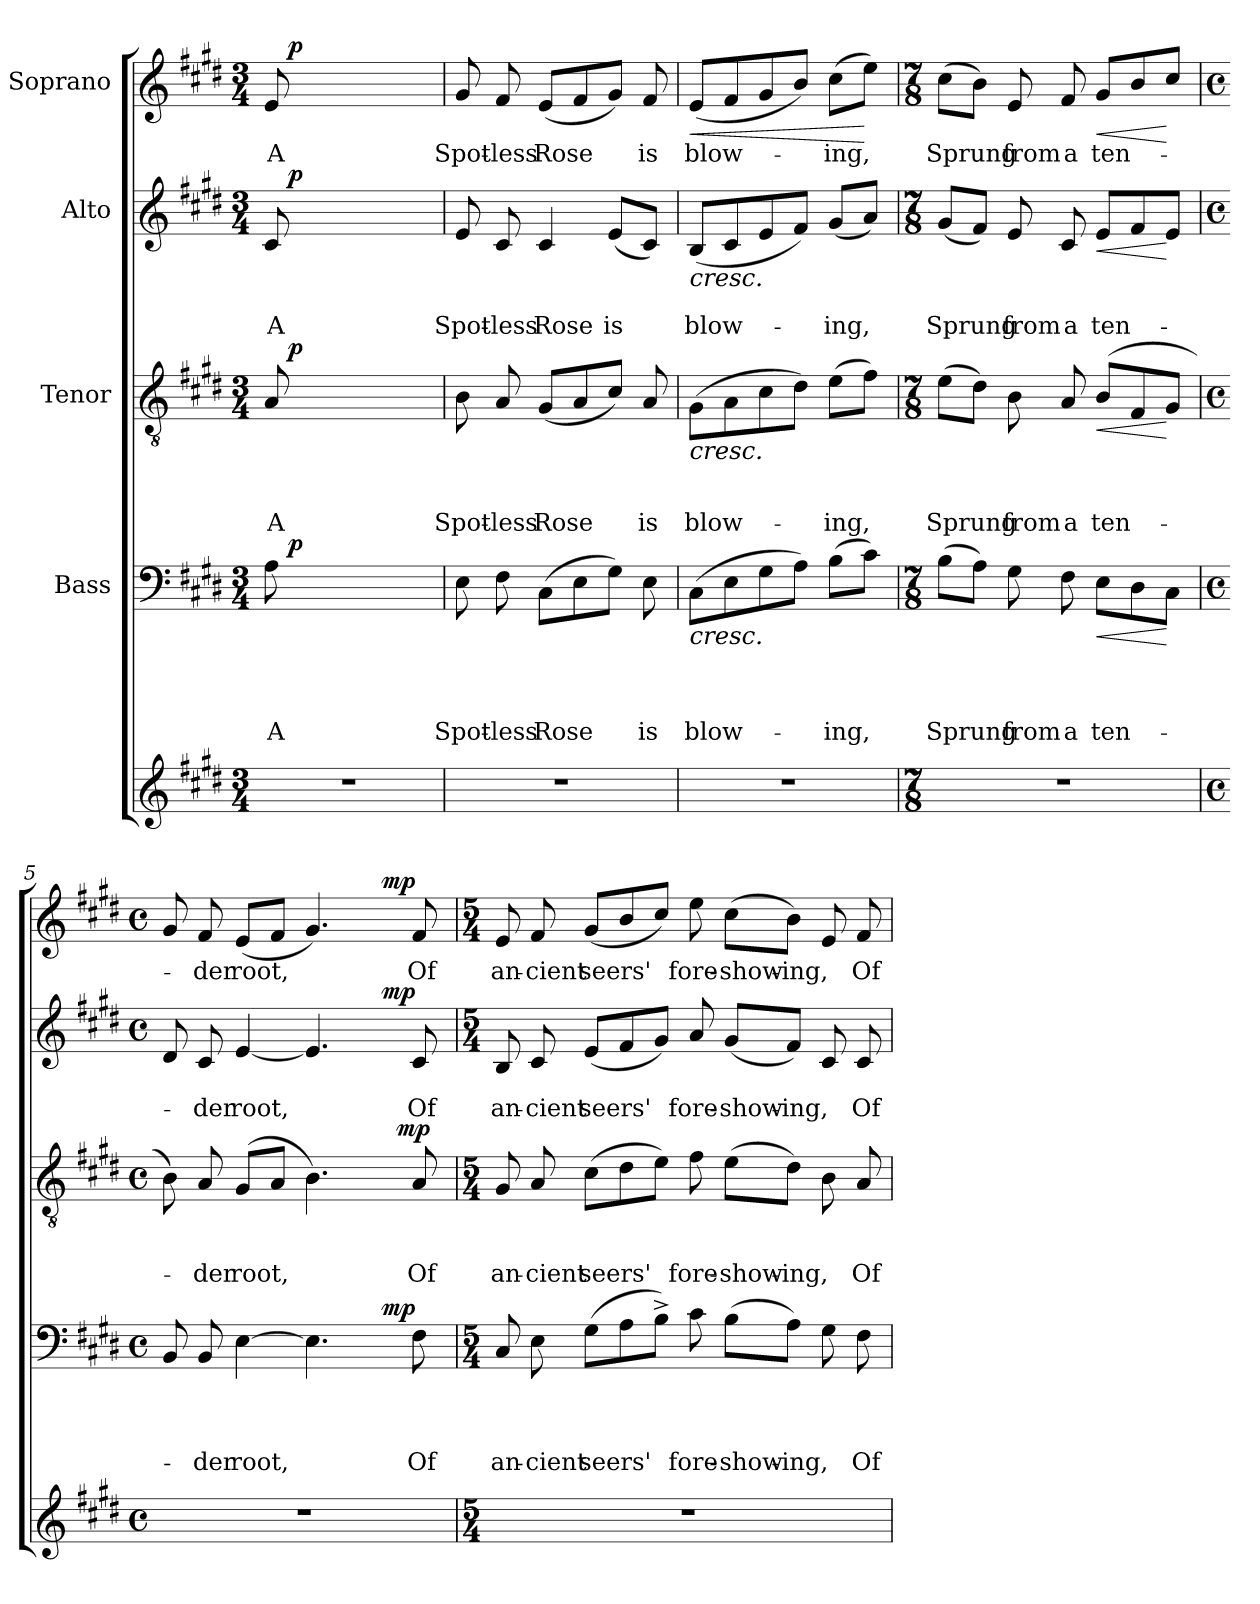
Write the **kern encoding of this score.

**kern	**kern	**text	**text	**text	**text	**dynam	**kern	**text	**text	**text	**dynam	**kern	**text	**text	**dynam	**kern	**text	**dynam
*part5	*part4	*part4	*part4	*part4	*part4	*part4	*part3	*part3	*part3	*part3	*part3	*part2	*part2	*part2	*part2	*part1	*part1	*part1
*staff5	*staff4	*staff4	*staff4	*staff4	*staff4	*staff4	*staff3	*staff3	*staff3	*staff3	*staff3	*staff2	*staff2	*staff2	*staff2	*staff1	*staff1	*staff1
*	*I"Bass	*	*	*	*	*	*I"Tenor	*	*	*	*	*I"Alto	*	*	*	*I"Soprano	*	*
*clefG2	*clefF4	*	*	*	*	*	*clefGv2	*	*	*	*	*clefG2	*	*	*	*clefG2	*	*
*k[f#c#g#d#]	*k[f#c#g#d#]	*	*	*	*	*	*k[f#c#g#d#]	*	*	*	*	*k[f#c#g#d#]	*	*	*	*k[f#c#g#d#]	*	*
*E:	*E:	*	*	*	*	*	*E:	*	*	*	*	*E:	*	*	*	*E:	*	*
*M3/4	*M3/4	*	*	*	*	*	*M3/4	*	*	*	*	*M3/4	*	*	*	*M3/4	*	*
=1	=1	=1	=1	=1	=1	=1	=1	=1	=1	=1	=1	=1	=1	=1	=1	=1	=1	=1
!	!	!	!	!	!LO:LY:b	!	!	!	!	!LO:LY:b	!	!	!	!LO:LY:b	!	!	!LO:LY:b	!
*	*^	*	*	*	*	*	*^	*	*	*	*	*^	*	*	*	*^	*	*
2.r	8A\	16ryy	.	.	.	A	.	8A/	16ryy	.	.	A	.	8c#/	16ryy	.	A	.	8e/	16ryy	A	.
!	!	!	!	!	!	!	!LO:DY:a	!	!	!	!	!	!LO:DY:a	!	!	!	!	!LO:DY:a	!	!	!	!LO:DY:a
.	.	2ryy	.	.	.	.	p	.	2ryy	.	.	.	p	.	2ryy	.	.	p	.	2ryy	.	p
.	2ryy	.	.	.	.	.	.	2ryy	.	.	.	.	.	2ryy	.	.	.	.	2ryy	.	.	.
.	.	8.ryy	.	.	.	.	.	.	8.ryy	.	.	.	.	.	8.ryy	.	.	.	.	8.ryy	.	.
.	8ryy	.	.	.	.	.	.	8ryy	.	.	.	.	.	8ryy	.	.	.	.	8ryy	.	.	.
=2	=2	=2	=2	=2	=2	=2	=2	=2	=2	=2	=2	=2	=2	=2	=2	=2	=2	=2	=2	=2	=2	=2
!	!	!	!	!	!	!LO:LY:b	!	!	!	!	!	!LO:LY:b	!	!	!	!	!LO:LY:b	!	!	!	!LO:LY:b	!
*	*v	*v	*	*	*	*	*	*	*	*	*	*	*	*v	*v	*	*	*	*v	*v	*	*
*	*	*	*	*	*	*	*v	*v	*	*	*	*	*	*	*	*	*	*	*
2.r	8E\	.	.	.	Spot-	.	8B\	.	.	Spot-	.	8e/	.	Spot-	.	8g#/	Spot-	.
!	!	!	!	!	!LO:LY:b:rj	!	!	!	!	!LO:LY:b:rj	!	!	!	!LO:LY:b:rj	!	!	!LO:LY:b:rj	!
.	8F#\	.	.	.	-less	.	8A/	.	.	-less	.	8c#/	.	-less	.	8f#/	-less	.
!	!	!	!	!	!LO:LY:b	!	!	!	!	!LO:LY:b	!	!	!	!LO:LY:b	!	!	!LO:LY:b	!
.	(>8C#\L	.	.	.	Rose	.	(<8G#/L	.	.	Rose	.	4c#/	.	Rose	.	(<8e/L	Rose	.
.	8E\	.	.	.	.	.	8A/	.	.	.	.	.	.	.	.	8f#/	.	.
!	!	!	!	!	!	!	!	!	!	!	!	!	!	!LO:LY:b	!	!	!	!
.	8G#\J)	.	.	.	.	.	8c#/J)	.	.	.	.	(<8e/L	.	is	.	8g#/J)	.	.
!	!	!	!	!	!LO:LY:b	!	!	!	!	!LO:LY:b	!	!	!	!	!	!	!LO:LY:b	!
.	8E\	.	.	.	is	.	8A/	.	.	is	.	8c#/J)	.	.	.	8f#/	is	.
=3	=3	=3	=3	=3	=3	=3	=3	=3	=3	=3	=3	=3	=3	=3	=3	=3	=3	=3
!	!	!	!	!	!LO:LY:b	!LO:HP:b	!	!	!	!LO:LY:b	!LO:HP:b	!	!	!LO:LY:b	!LO:HP:b	!	!LO:LY:b	!LO:HP:b
2.r	(>8C#\L	.	.	.	blow-	<	(>8G#\L	.	.	blow-	<	(<8B/L	.	blow-	<	(<8e/L	blow-	<
.	8E\	.	.	.	.	.	8A\	.	.	.	.	8c#/	.	.	.	8f#/	.	.
.	8G#\	.	.	.	.	.	8c#\	.	.	.	.	8e/	.	.	.	8g#/	.	.
.	8A\J)	.	.	.	.	.	8d#\J)	.	.	.	.	8f#/J)	.	.	.	8b/J)	.	.
!	!	!	!	!	!LO:LY:b	!	!	!	!	!LO:LY:b	!	!	!	!LO:LY:b	!	!	!LO:LY:b	!
.	(>8B\L	.	.	.	-ing,	.	(>8e\L	.	.	-ing,	.	(<8g#/L	.	-ing,	.	(>8cc#\L	-ing,	.
.	8c#\J)	.	.	.	.	.	8f#\J)	.	.	.	.	8a/J)	.	.	.	8ee\J)	.	[
=4	=4	=4	=4	=4	=4	=4	=4	=4	=4	=4	=4	=4	=4	=4	=4	=4	=4	=4
*M7/8	*M7/8	*	*	*	*	*	*M7/8	*	*	*	*	*M7/8	*	*	*	*M7/8	*	*
!	!	!	!	!	!LO:LY:b	!	!	!	!	!LO:LY:b	!	!	!	!LO:LY:b	!	!	!LO:LY:b	!
2..r	(>8B\L	.	.	.	Sprung	.	(>8e\L	.	.	Sprung	.	(<8g#/L	.	Sprung	.	(>8cc#\L	Sprung	.
.	8A\J)	.	.	.	.	.	8d#\J)	.	.	.	.	8f#/J)	.	.	.	8b\J)	.	.
!	!	!	!	!	!LO:LY:b	!	!	!	!	!LO:LY:b	!	!	!	!LO:LY:b	!	!	!LO:LY:b	!
.	8G#\	.	.	.	from	.	8B\	.	.	from	.	8e/	.	from	.	8e/	from	.
!	!	!	!	!	!LO:LY:b	!	!	!	!	!LO:LY:b	!	!	!	!LO:LY:b	!	!	!LO:LY:b	!
.	8F#\	.	.	.	a	.	8A/	.	.	a	.	8c#/	.	a	.	8f#/	a	.
!	!	!	!	!	!LO:LY:b	!LO:HP:b	!	!	!	!LO:LY:b	!LO:HP:b	!	!	!LO:LY:b	!LO:HP:b	!	!LO:LY:b	!LO:HP:b
.	8E\L	.	.	.	ten-	<	(>8B/L	.	.	ten-	<	8e/L	.	ten-	<	8g#/L	ten-	<
.	8D#\	.	.	.	.	.	8F#/	.	.	.	.	8f#/	.	.	.	8b/	.	.
.	8C#\J	.	.	.	.	[	8G#/J	.	.	.	[	8e/J	.	.	[	8cc#/J	.	[
!!LO:LB:g=z
=5	=5	=5	=5	=5	=5	=5	=5	=5	=5	=5	=5	=5	=5	=5	=5	=5	=5	=5
*M4/4	*M4/4	*	*	*	*	*	*M4/4	*	*	*	*	*M4/4	*	*	*	*M4/4	*	*
*met(c)	*met(c)	*	*	*	*	*	*met(c)	*	*	*	*	*met(c)	*	*	*	*met(c)	*	*
*	*^	*	*	*	*	*	*^	*	*	*	*	*^	*	*	*	*^	*	*
1r	8BB/	2ryy	.	.	.	.	.	8B\)	2ryy	.	.	.	.	8d#/	2ryy	.	.	.	8g#/	2ryy	.	.
!	!	!	!	!	!	!LO:LY:b	!	!	!	!	!	!LO:LY:b	!	!	!	!	!LO:LY:b	!	!	!	!LO:LY:b	!
.	8BB/	.	.	.	.	-der	[	8A/	.	.	.	-der	[	8c#/	.	.	-der	[	8f#/	.	-der	.
!	!	!	!	!	!	!LO:LY:b	!	!	!	!	!	!LO:LY:b	!	!	!	!	!LO:LY:b	!	!	!	!LO:LY:b	!
.	[>4E\	.	.	.	.	root,	.	(>8G#/L	.	.	.	root,	.	[<4e/	.	.	root,	.	(<8e/L	.	root,	.
.	.	.	.	.	.	.	.	8A/J	.	.	.	.	.	.	.	.	.	.	8f#/J	.	.	.
.	4.E\]	4ryy	.	.	.	.	.	4.B\)	4ryy	.	.	.	.	4.e/]	4ryy	.	.	.	4.g#/)	4ryy	.	.
.	.	16ryy	.	.	.	.	.	.	16.ryy	.	.	.	.	.	16ryy	.	.	.	.	16ryy	.	.
!	!	!	!	!	!	!	!LO:DY:a	!	!	!	!	!	!	!	!	!	!	!LO:DY:a	!	!	!	!LO:DY:a
.	.	8.ryy	.	.	.	.	mp	.	.	.	.	.	.	.	8.ryy	.	.	mp	.	8.ryy	.	mp
!	!	!	!	!	!	!	!	!	!	!	!	!	!LO:DY:a	!	!	!	!	!	!	!	!	!
.	.	.	.	.	.	.	.	.	8ryy	.	.	.	mp	.	.	.	.	.	.	.	.	.
!	!	!	!	!	!	!LO:LY:b	!	!	!	!	!	!LO:LY:b	!	!	!	!	!LO:LY:b	!	!	!	!LO:LY:b	!
.	8F#\	.	.	.	.	Of	.	8A/	.	.	.	Of	.	8c#/	.	.	Of	.	8f#/	.	Of	.
.	.	.	.	.	.	.	.	.	32ryy	.	.	.	.	.	.	.	.	.	.	.	.	.
*	*v	*v	*	*	*	*	*	*	*	*	*	*	*	*v	*v	*	*	*	*v	*v	*	*
*	*	*	*	*	*	*	*v	*v	*	*	*	*	*	*	*	*	*	*	*
=6	=6	=6	=6	=6	=6	=6	=6	=6	=6	=6	=6	=6	=6	=6	=6	=6	=6	=6
*M5/4	*M5/4	*	*	*	*	*	*M5/4	*	*	*	*	*M5/4	*	*	*	*M5/4	*	*
*	*^	*	*	*	*	*	*^	*	*	*	*	*^	*	*	*	*^	*	*
!	!	!	!	!	!	!LO:LY:b	!	!	!	!	!	!LO:LY:b	!	!	!	!	!LO:LY:b	!	!	!	!LO:LY:b	!
*	*v	*v	*	*	*	*	*	*	*	*	*	*	*	*v	*v	*	*	*	*v	*v	*	*
*	*	*	*	*	*	*	*v	*v	*	*	*	*	*	*	*	*	*	*	*
4%5r	8C#/	.	.	.	an-	.	8G#/	.	.	an-	.	8B/	.	an-	.	8e/	an-	.
!	!	!	!	!	!LO:LY:b	!	!	!	!	!LO:LY:b	!	!	!	!LO:LY:b	!	!	!LO:LY:b	!
.	8E\	.	.	.	-cient	.	8A/	.	.	-cient	.	8c#/	.	-cient	.	8f#/	-cient	.
!	!	!	!	!	!LO:LY:b	!	!	!	!	!LO:LY:b	!	!	!	!LO:LY:b	!	!	!LO:LY:b	!
.	(>8G#\L	.	.	.	seers'	.	(>8c#\L	.	.	seers'	.	(<8e/L	.	seers'	.	(<8g#/L	seers'	.
.	8A\	.	.	.	.	.	8d#\	.	.	.	.	8f#/	.	.	.	8b/	.	.
.	8B^>\J)	.	.	.	.	.	8e\J)	.	.	.	.	8g#/J)	.	.	.	8cc#/J)	.	.
!	!	!	!	!	!LO:LY:b	!	!	!	!	!LO:LY:b	!	!	!	!LO:LY:b	!	!	!LO:LY:b	!
.	8c#\	.	.	.	fore-	.	8f#\	.	.	fore-	.	8a/	.	fore-	.	8ee\	fore-	.
!	!	!	!	!	!LO:LY:b	!	!	!	!	!LO:LY:b	!	!	!	!LO:LY:b	!	!	!LO:LY:b	!
.	(>8B\L	.	.	.	-show-	.	(>8e\L	.	.	-show-	.	(<8g#/L	.	-show-	.	(>8cc#\L	-show-	.
!	!	!	!	!	!LO:LY:b	!	!	!	!	!LO:LY:b	!	!	!	!LO:LY:b	!	!	!LO:LY:b	!
.	8A\J)	.	.	.	-ing,	.	8d#\J)	.	.	-ing,	.	8f#/J)	.	-ing,	.	8b\J)	-ing,	.
.	8G#\	.	.	.	.	.	8B\	.	.	.	.	8c#/	.	.	.	8e/	.	.
!	!	!	!	!	!LO:LY:b	!	!	!	!	!LO:LY:b	!	!	!	!LO:LY:b	!	!	!LO:LY:b	!
.	8F#\	.	.	.	Of	.	8A/	.	.	Of	.	8c#/	.	Of	.	8f#/	Of	.
=	=	=	=	=	=	=	=	=	=	=	=	=	=	=	=	=	=	=
*-	*-	*-	*-	*-	*-	*-	*-	*-	*-	*-	*-	*-	*-	*-	*-	*-	*-	*-
